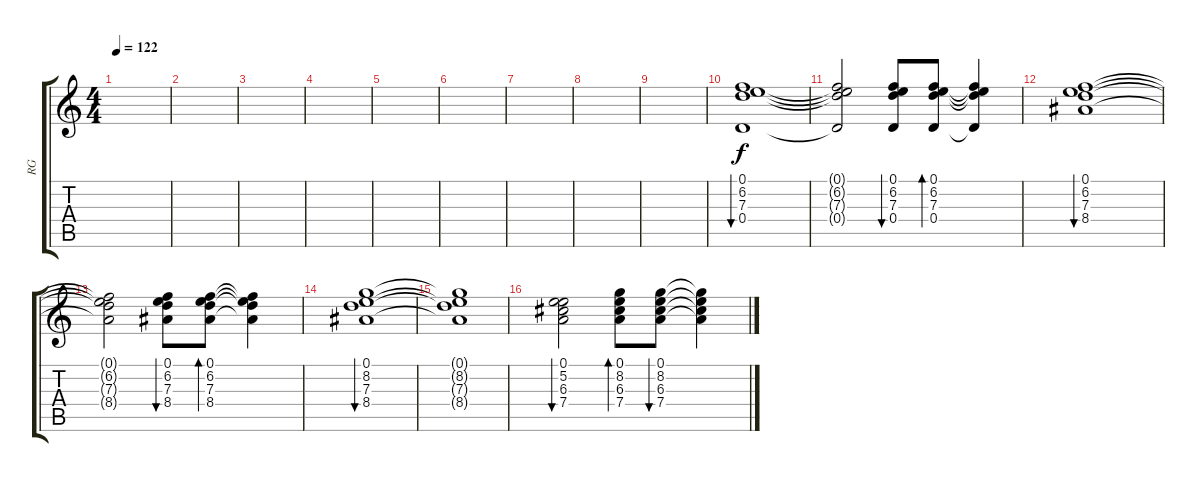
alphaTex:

\track ("RG" "RG") {instrument acousticguitarsteel}
\staff {score tabs}
\tuning (E4 B3 G3 D3 A2 E2) {hide}
\ts (4 4)
\tempo 122
\clef g2
\ks c
|
|
|
|
|
|
|
|
|
(0.1 6.2 7.3 0.4).1{bu 60} |
(0.1{t} 6.2{t} 7.3{t} 0.4{t}).2 (0.1 6.2 7.3 0.4).8{bu 60} (0.1 6.2 7.3 0.4).8{bd 60} (0.1{t} 6.2{t} 7.3{t} 0.4{t}).4 |
(0.1 6.2 7.3 8.4).1{bu 60} |
(0.1{t} 6.2{t} 7.3{t} 8.4{t}).2 (0.1 6.2 7.3 8.4).8{bu 60} (0.1 6.2 7.3 8.4).8{bd 60} (0.1{t} 6.2{t} 7.3{t} 8.4{t}).4 |
(0.1 8.2 7.3 8.4).1{bu 60} |
(0.1{t} 8.2{t} 7.3{t} 8.4{t}).1 |
(0.1 5.2 6.3 7.4).2{bu 60} (0.1 8.2 6.3 7.4).8{bd 60} (0.1 8.2 6.3 7.4).8{bu 60} (0.1{t} 8.2{t} 6.3{t} 7.4{t}).4
